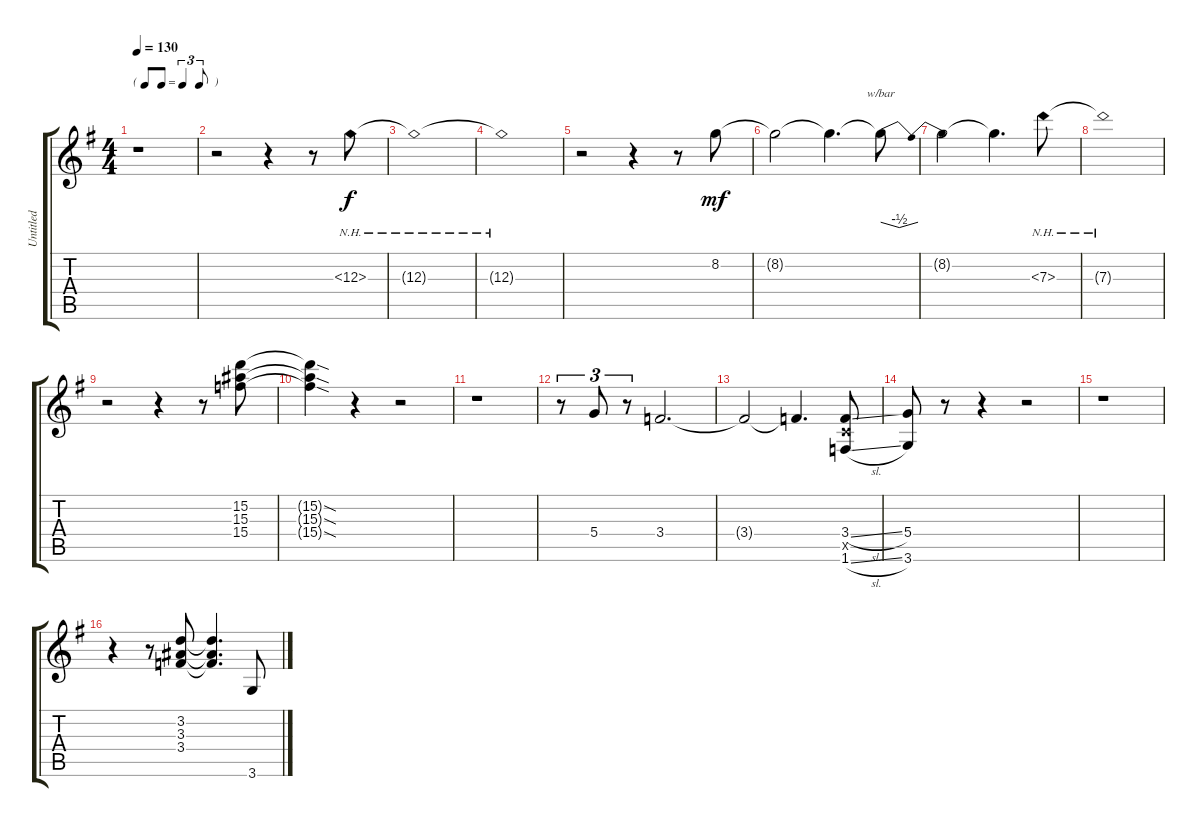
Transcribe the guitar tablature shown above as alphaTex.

\track ("Untitled" "Untitled") {instrument distortionguitar}
\staff {score tabs}
\tuning (E4 B3 G3 D3 A2 E2) {hide}
\ts (4 4)
\tf triplet8th
\tempo 130
\clef g2
\ks g
r.1{dy f instrument distortionguitar} |
r.2 r.4 r.8 12.3{nh}.8 |
12.3{nh t}.1 |
12.3{nh t}.1 |
r.2 r.4 r.8 8.2.8{dy mf} |
8.2{t}.2 8.2{t}.4{d} 8.2{t}.8{tbe (dip default 0 0 30 -2 60 0)} |
8.2{t}.2 8.2{t}.4{d} 7.3{nh}.8 |
7.3{nh t}.1 |
r.2 r.4 r.8 (15.2 15.3 15.4).8 |
(15.2{sod t} 15.3{sod t} 15.4{sod t}).4 r.4 r.2 |
r.1 |
r.8{tu (3 2)} 5.4.8{tu (3 2)} r.8{tu (3 2)} 3.4.2{d} |
3.4{t}.2 3.4{t}.4{d} (3.4{sl} 3.5{x} 1.6{sl}).8 |
(5.4 3.6).8 r.8 r.4 r.2 |
r.1 |
r.4 r.8 (3.2 3.3 3.4).8 (3.2{t} 3.3{t} 3.4{t}).4{d} 3.6.8
